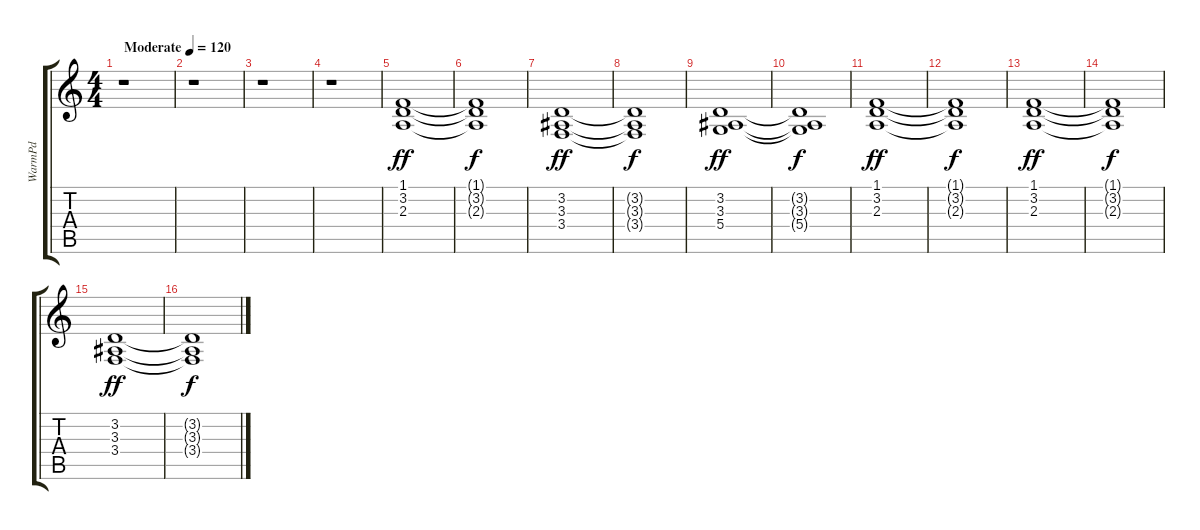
\track ("WarmPd" "WarmPd") {instrument pad2warm}
\staff {score tabs}
\tuning (E4 B3 G3 D3 A2 E2) {hide}
\ts (4 4)
\tempo (120 "Moderate")
\clef g2
\ks c
r.1{dy ff instrument pad2warm} |
r.1 |
r.1 |
r.1 |
(1.1 3.2 2.3).1 |
(1.1{t} 3.2{t} 2.3{t}).1{dy f} |
(3.2 3.3 3.4).1{dy ff} |
(3.2{t} 3.3{t} 3.4{t}).1{dy f} |
(3.2 3.3 5.4).1{dy ff} |
(3.2{t} 3.3{t} 5.4{t}).1{dy f} |
(1.1 3.2 2.3).1{dy ff} |
(1.1{t} 3.2{t} 2.3{t}).1{dy f} |
(1.1 3.2 2.3).1{dy ff} |
(1.1{t} 3.2{t} 2.3{t}).1{dy f} |
(3.2 3.3 3.4).1{dy ff} |
(3.2{t} 3.3{t} 3.4{t}).1{dy f}
